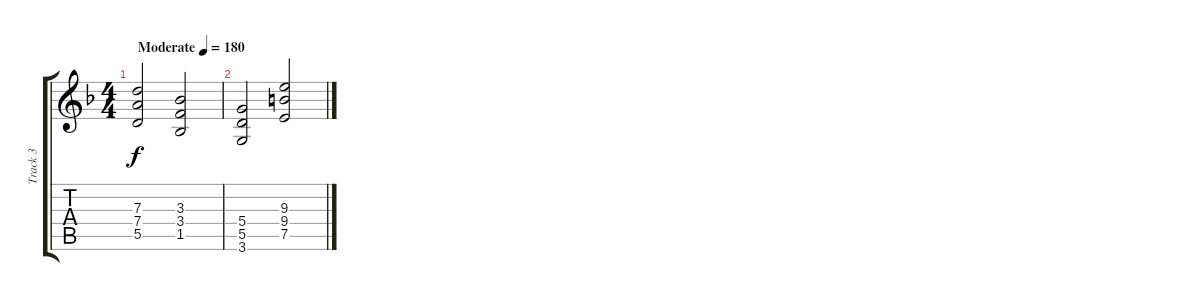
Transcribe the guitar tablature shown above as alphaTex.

\track ("Track 3" "Track 3") {instrument overdrivenguitar}
\staff {score tabs}
\tuning (E4 B3 G3 D3 A2 E2) {hide}
\ts (4 4)
\tempo (180 "Moderate")
\clef g2
\ks dminor
(7.3 7.4 5.5).2{dy f instrument overdrivenguitar} (3.3 3.4 1.5).2 |
(5.4 5.5 3.6).2 (9.3 9.4 7.5).2
